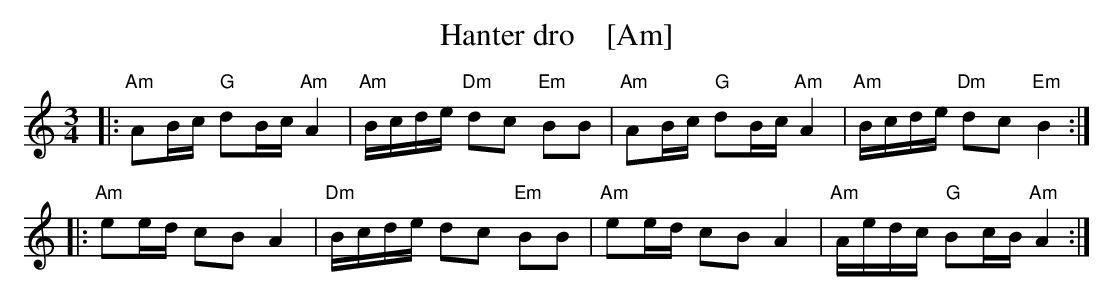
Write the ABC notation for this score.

X:1
T: Hanter dro    [Am]
M: 3/4
L: 1/16
K: Am
|:\
"Am"A2Bc "G"d2Bc "Am"A4 | "Am"Bcde "Dm"d2c2 "Em"B2B2 |\
"Am"A2Bc "G"d2Bc "Am"A4 | "Am"Bcde "Dm"d2c2 "Em"B4 :|
|:\
"Am"e2ed c2B2 A4 | "Dm"Bcde d2c2 "Em"B2B2 |\
"Am"e2ed c2B2 A4 | "Am"Aedc "G"B2cB "Am"A4 :|
